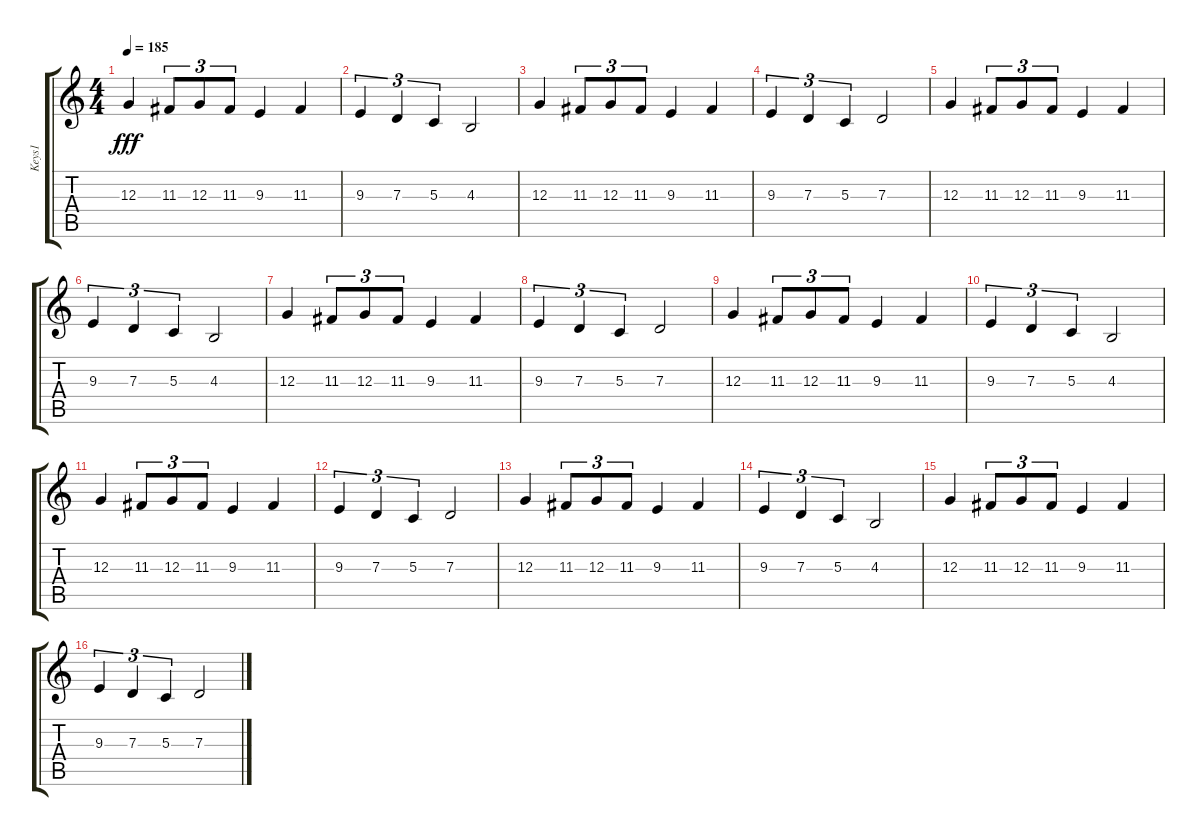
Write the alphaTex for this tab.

\track ("Keys1" "Keys1") {instrument churchorgan}
\staff {score tabs}
\tuning (E4 B3 G3 D3 A2 E2) {hide}
\ts (4 4)
\tempo 185
\clef g2
\ks c
12.3.4{dy fff} 11.3.8{tu (3 2)} 12.3.8{tu (3 2)} 11.3.8{tu (3 2)} 9.3.4 11.3.4 |
9.3.4{tu (3 2)} 7.3.4{tu (3 2)} 5.3.4{tu (3 2)} 4.3.2 |
12.3.4 11.3.8{tu (3 2)} 12.3.8{tu (3 2)} 11.3.8{tu (3 2)} 9.3.4 11.3.4 |
9.3.4{tu (3 2)} 7.3.4{tu (3 2)} 5.3.4{tu (3 2)} 7.3.2 |
12.3.4 11.3.8{tu (3 2)} 12.3.8{tu (3 2)} 11.3.8{tu (3 2)} 9.3.4 11.3.4 |
9.3.4{tu (3 2)} 7.3.4{tu (3 2)} 5.3.4{tu (3 2)} 4.3.2 |
12.3.4 11.3.8{tu (3 2)} 12.3.8{tu (3 2)} 11.3.8{tu (3 2)} 9.3.4 11.3.4 |
9.3.4{tu (3 2)} 7.3.4{tu (3 2)} 5.3.4{tu (3 2)} 7.3.2 |
12.3.4 11.3.8{tu (3 2)} 12.3.8{tu (3 2)} 11.3.8{tu (3 2)} 9.3.4 11.3.4 |
9.3.4{tu (3 2)} 7.3.4{tu (3 2)} 5.3.4{tu (3 2)} 4.3.2 |
12.3.4 11.3.8{tu (3 2)} 12.3.8{tu (3 2)} 11.3.8{tu (3 2)} 9.3.4 11.3.4 |
9.3.4{tu (3 2)} 7.3.4{tu (3 2)} 5.3.4{tu (3 2)} 7.3.2 |
12.3.4 11.3.8{tu (3 2)} 12.3.8{tu (3 2)} 11.3.8{tu (3 2)} 9.3.4 11.3.4 |
9.3.4{tu (3 2)} 7.3.4{tu (3 2)} 5.3.4{tu (3 2)} 4.3.2 |
12.3.4 11.3.8{tu (3 2)} 12.3.8{tu (3 2)} 11.3.8{tu (3 2)} 9.3.4 11.3.4 |
9.3.4{tu (3 2)} 7.3.4{tu (3 2)} 5.3.4{tu (3 2)} 7.3.2
